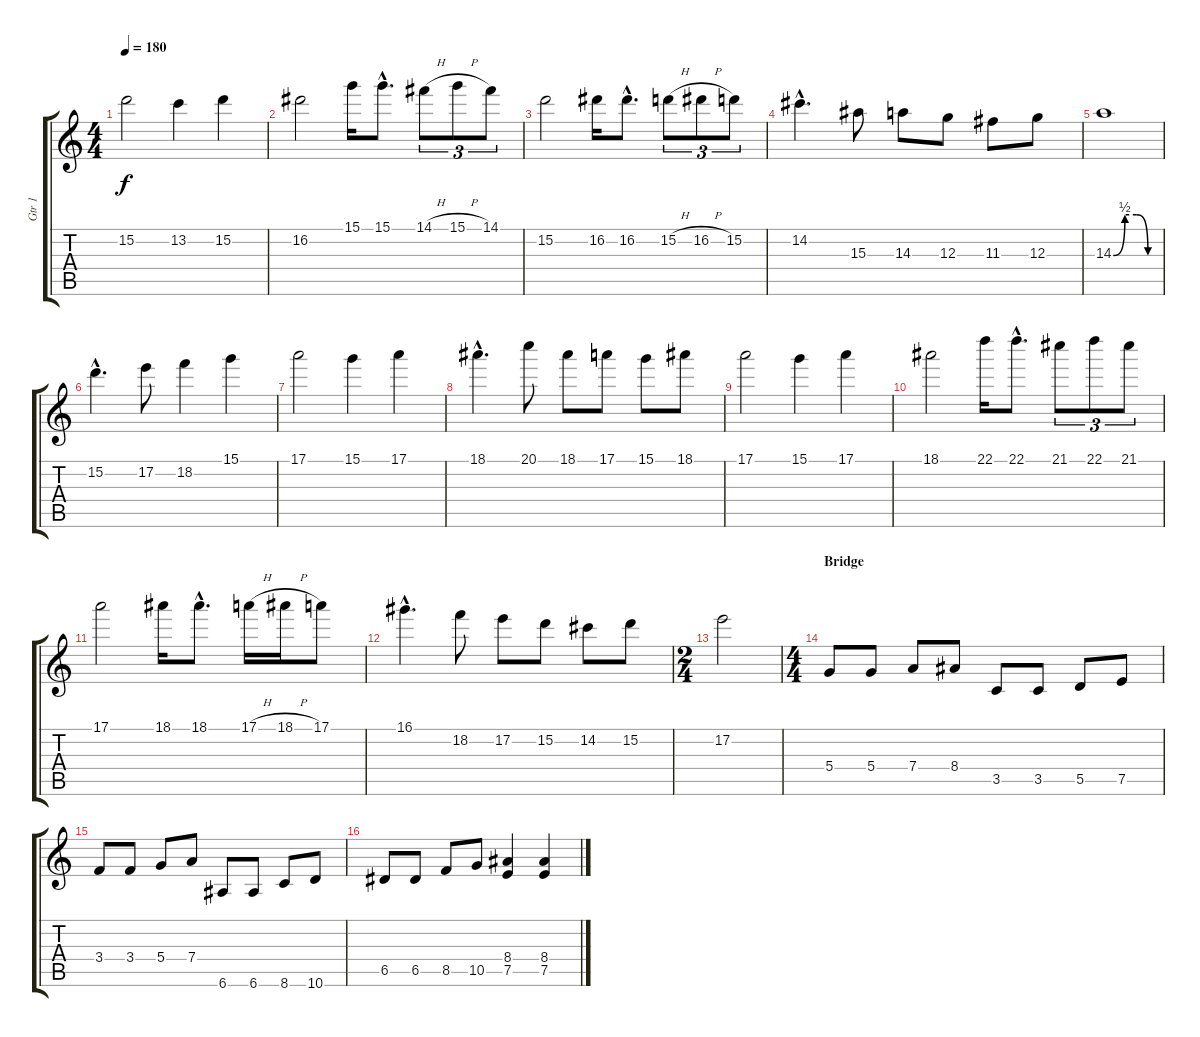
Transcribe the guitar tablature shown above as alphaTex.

\track ("Gtr 1" "Gtr 1") {instrument overdrivenguitar}
\staff {score tabs}
\tuning (E4 B3 G3 D3 A2 E2) {hide}
\ts (4 4)
\tempo 180
\clef g2
\ks c
15.2.2{dy f} 13.2.4 15.2.4 |
16.2.2 15.1.16 15.1{hac}.8{d} 14.1{h}.8{tu (3 2)} 15.1{h}.8{tu (3 2)} 14.1.8{tu (3 2)} |
15.2.2 16.2.16 16.2{hac}.8{d} 15.2{h}.8{tu (3 2)} 16.2{h}.8{tu (3 2)} 15.2.8{tu (3 2)} |
14.2{hac}.4{d} 15.3.8 14.3.8 12.3.8 11.3.8 12.3.8 |
14.3{be (custom 0 0 15 2 30 2 45 0 60 0)}.1 |
15.2{hac}.4{d} 17.2.8 18.2.4 15.1.4 |
17.1.2 15.1.4 17.1.4 |
18.1{hac}.4{d} 20.1.8 18.1.8 17.1.8 15.1.8 18.1.8 |
17.1.2 15.1.4 17.1.4 |
18.1.2 22.1.16 22.1{hac}.8{d} 21.1.8{tu (3 2)} 22.1.8{tu (3 2)} 21.1.8{tu (3 2)} |
17.1.2 18.1.16 18.1{hac}.8{d} 17.1{h}.16 18.1{h}.16 17.1.8 |
16.1{hac}.4{d} 18.2.8 17.2.8 15.2.8 14.2.8 15.2.8 |
\ts (2 4)
17.2.2 |
\ts (4 4)
\section ("" "Bridge")
5.4.8 5.4.8 7.4.8 8.4.8 3.5.8 3.5.8 5.5.8 7.5.8 |
3.4.8 3.4.8 5.4.8 7.4.8 6.6.8 6.6.8 8.6.8 10.6.8 |
6.5.8 6.5.8 8.5.8 10.5.8 (8.4 7.5).4 (8.4 7.5).4
